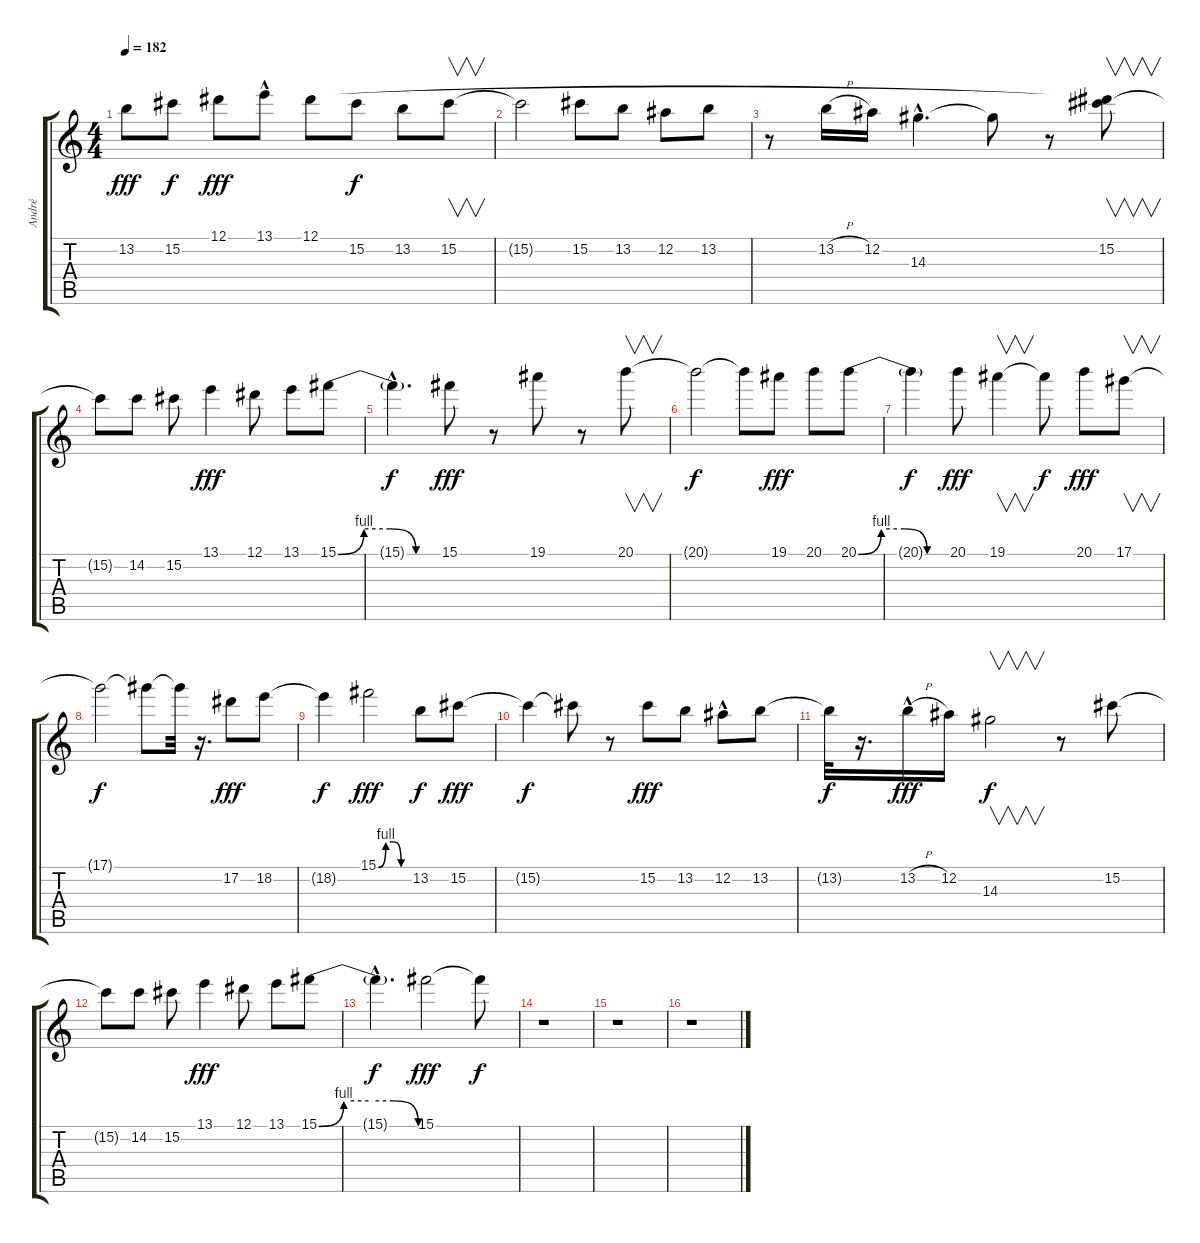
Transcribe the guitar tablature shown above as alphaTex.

\track ("André" "André") {instrument distortionguitar}
\staff {score tabs}
\tuning (Eb4 Bb3 Gb3 Db3 Ab2 Eb2) {hide}
\ts (4 4)
\tempo 182
\clef g2
\ks c
13.2.8{dy fff} 15.2.8{dy f} 12.1.8{dy fff} 13.1{hac}.8 12.1.8 15.2.8{dy f} 13.2.8 15.2.8{v} |
15.2{t}.2 15.2.8 13.2.8 12.2.8 13.2.8 |
r.8 13.2{h}.16 12.2.16 14.3{hac}.4{d} 14.3{t}.8 r.8 (12.1{t} 15.2).8{v} |
15.2{t}.8 14.2.8 15.2.8 13.1.4{dy fff} 12.1.8 13.1.8 15.1{be (custom 0 0 15 4 30 4 45 0 60 0)}.8 |
15.1{hac t}.4{d dy f} 15.1.8{dy fff} r.8 19.1.8 r.8 20.1.8{v} |
20.1{t}.2{dy f} 20.1{t}.8 19.1.8{dy fff} 20.1.8 20.1{be (custom 0 0 15 4 30 4 45 0 60 0)}.8 |
20.1{t}.4{dy f} 20.1.8{dy fff} 19.1.4{v} 19.1{t}.8{dy f} 20.1.8{dy fff} 17.1.8{v} |
17.1{t}.2{dy f} 17.1{t}.8 17.1{t}.32 r.16{d} 17.2.8{dy fff} 18.2.8 |
18.2{t}.4{dy f} 15.1{be (custom 0 0 15 4 30 4 45 0 60 0)}.2{dy fff} 13.2.8{dy f} 15.2.8{dy fff} |
15.2{t}.4{dy f} 15.2{t}.8 r.8 15.2.8{dy fff} 13.2.8 12.2{hac}.8 13.2.8 |
13.2{t}.32{dy f} r.16{d} 13.2{h hac}.16{dy fff} 12.2.16 14.3.2{v dy f} r.8 15.2.8 |
15.2{t}.8 14.2.8 15.2.8 13.1.4{dy fff} 12.1.8 13.1.8 15.1{be (custom 0 0 15 4 30 4 45 4 60 0)}.8 |
15.1{hac t}.4{d dy f} 15.1.2{dy fff} 15.1{t}.8{dy f} |
r.1 |
r.1 |
r.1
